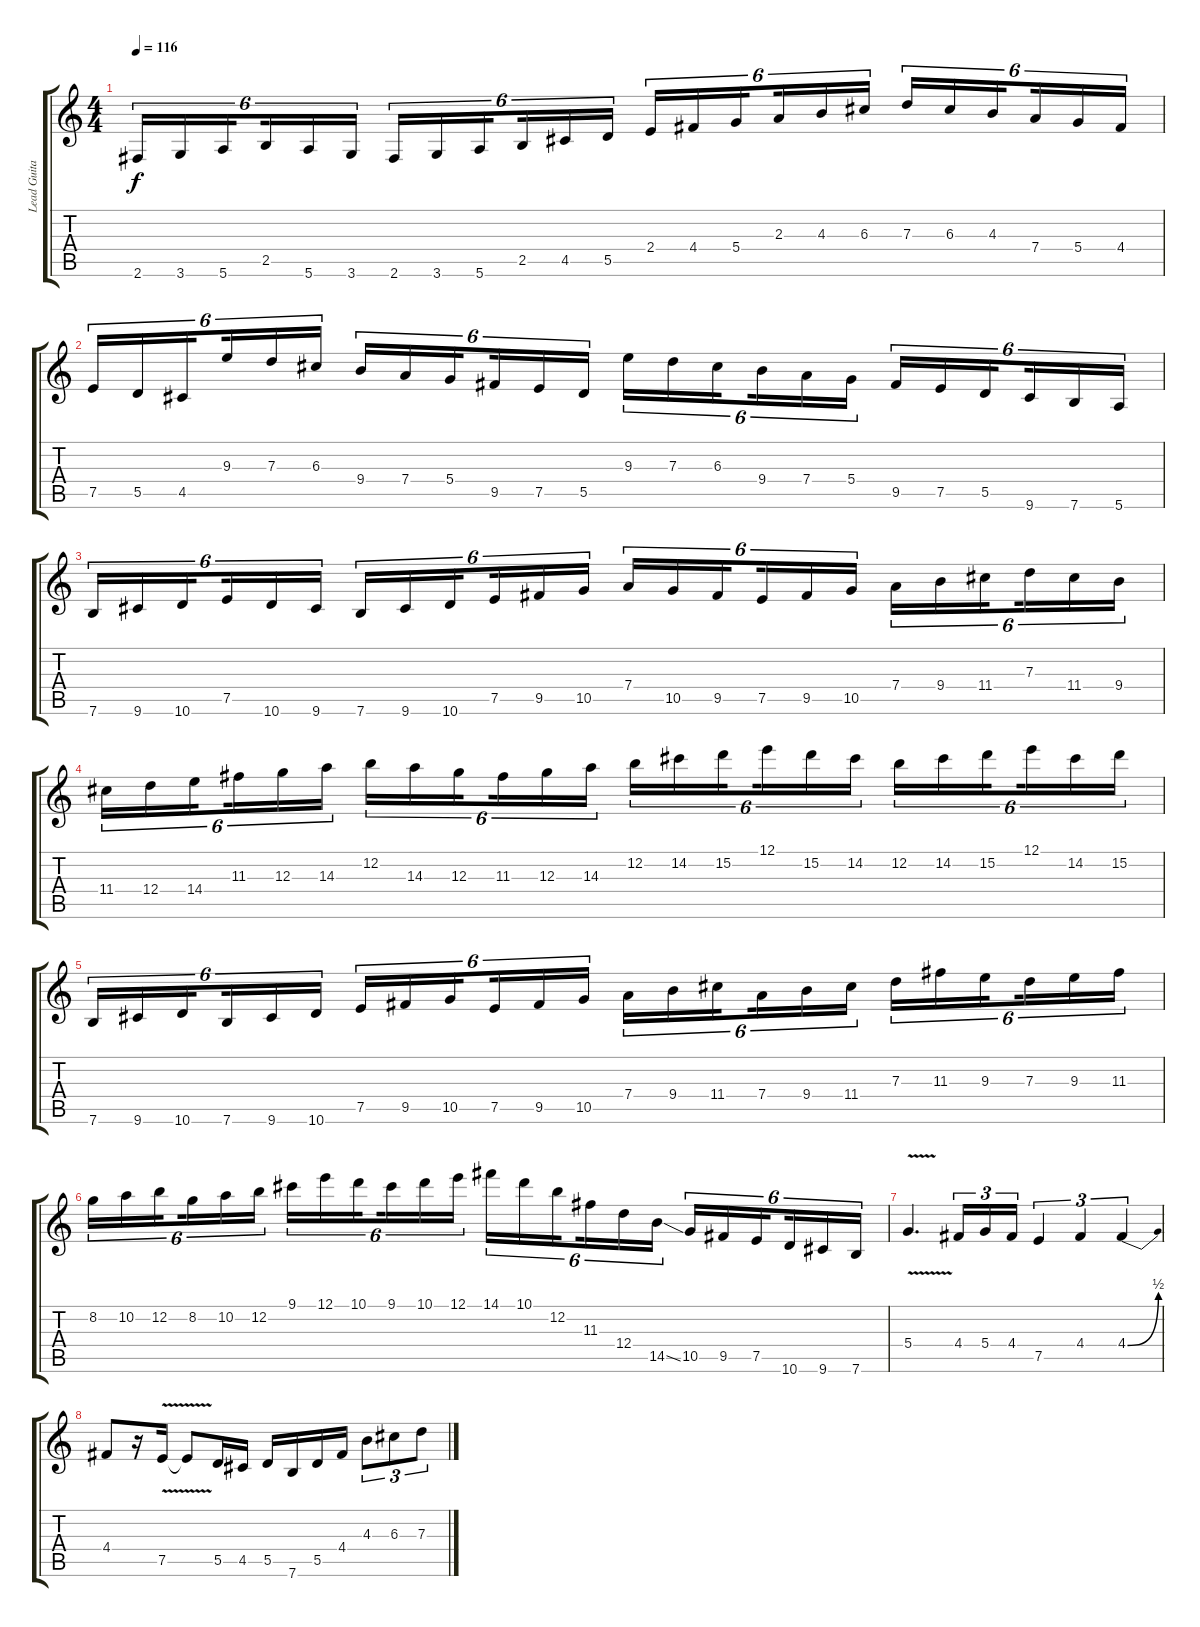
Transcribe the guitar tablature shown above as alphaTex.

\track ("Lead Guitar" "Lead Guita") {instrument distortionguitar}
\staff {score tabs}
\tuning (E4 B3 G3 D3 A2 E2) {hide}
\ts (4 4)
\tempo 116
\clef g2
\ks c
2.6.16{tu (6 4) dy f} 3.6.16{tu (6 4)} 5.6.16{tu (6 4) beam splitsecondary} 2.5.16{tu (6 4)} 5.6.16{tu (6 4)} 3.6.16{tu (6 4)} 2.6.16{tu (6 4)} 3.6.16{tu (6 4)} 5.6.16{tu (6 4) beam splitsecondary} 2.5.16{tu (6 4)} 4.5.16{tu (6 4)} 5.5.16{tu (6 4)} 2.4.16{tu (6 4)} 4.4.16{tu (6 4)} 5.4.16{tu (6 4) beam splitsecondary} 2.3.16{tu (6 4)} 4.3.16{tu (6 4)} 6.3.16{tu (6 4)} 7.3.16{tu (6 4)} 6.3.16{tu (6 4)} 4.3.16{tu (6 4) beam splitsecondary} 7.4.16{tu (6 4)} 5.4.16{tu (6 4)} 4.4.16{tu (6 4)} |
7.5.16{tu (6 4)} 5.5.16{tu (6 4)} 4.5.16{tu (6 4) beam splitsecondary} 9.3.16{tu (6 4)} 7.3.16{tu (6 4)} 6.3.16{tu (6 4)} 9.4.16{tu (6 4)} 7.4.16{tu (6 4)} 5.4.16{tu (6 4) beam splitsecondary} 9.5.16{tu (6 4)} 7.5.16{tu (6 4)} 5.5.16{tu (6 4)} 9.3.16{tu (6 4)} 7.3.16{tu (6 4)} 6.3.16{tu (6 4) beam splitsecondary} 9.4.16{tu (6 4)} 7.4.16{tu (6 4)} 5.4.16{tu (6 4)} 9.5.16{tu (6 4)} 7.5.16{tu (6 4)} 5.5.16{tu (6 4) beam splitsecondary} 9.6.16{tu (6 4)} 7.6.16{tu (6 4)} 5.6.16{tu (6 4)} |
7.6.16{tu (6 4)} 9.6.16{tu (6 4)} 10.6.16{tu (6 4) beam splitsecondary} 7.5.16{tu (6 4)} 10.6.16{tu (6 4)} 9.6.16{tu (6 4)} 7.6.16{tu (6 4)} 9.6.16{tu (6 4)} 10.6.16{tu (6 4) beam splitsecondary} 7.5.16{tu (6 4)} 9.5.16{tu (6 4)} 10.5.16{tu (6 4)} 7.4.16{tu (6 4)} 10.5.16{tu (6 4)} 9.5.16{tu (6 4) beam splitsecondary} 7.5.16{tu (6 4)} 9.5.16{tu (6 4)} 10.5.16{tu (6 4)} 7.4.16{tu (6 4)} 9.4.16{tu (6 4)} 11.4.16{tu (6 4) beam splitsecondary} 7.3.16{tu (6 4)} 11.4.16{tu (6 4)} 9.4.16{tu (6 4)} |
11.4.16{tu (6 4)} 12.4.16{tu (6 4)} 14.4.16{tu (6 4) beam splitsecondary} 11.3.16{tu (6 4)} 12.3.16{tu (6 4)} 14.3.16{tu (6 4)} 12.2.16{tu (6 4)} 14.3.16{tu (6 4)} 12.3.16{tu (6 4) beam splitsecondary} 11.3.16{tu (6 4)} 12.3.16{tu (6 4)} 14.3.16{tu (6 4)} 12.2.16{tu (6 4)} 14.2.16{tu (6 4)} 15.2.16{tu (6 4) beam splitsecondary} 12.1.16{tu (6 4)} 15.2.16{tu (6 4)} 14.2.16{tu (6 4)} 12.2.16{tu (6 4)} 14.2.16{tu (6 4)} 15.2.16{tu (6 4) beam splitsecondary} 12.1.16{tu (6 4)} 14.2.16{tu (6 4)} 15.2.16{tu (6 4)} |
7.6.16{tu (6 4)} 9.6.16{tu (6 4)} 10.6.16{tu (6 4) beam splitsecondary} 7.6.16{tu (6 4)} 9.6.16{tu (6 4)} 10.6.16{tu (6 4)} 7.5.16{tu (6 4)} 9.5.16{tu (6 4)} 10.5.16{tu (6 4) beam splitsecondary} 7.5.16{tu (6 4)} 9.5.16{tu (6 4)} 10.5.16{tu (6 4)} 7.4.16{tu (6 4)} 9.4.16{tu (6 4)} 11.4.16{tu (6 4) beam splitsecondary} 7.4.16{tu (6 4)} 9.4.16{tu (6 4)} 11.4.16{tu (6 4)} 7.3.16{tu (6 4)} 11.3.16{tu (6 4)} 9.3.16{tu (6 4) beam splitsecondary} 7.3.16{tu (6 4)} 9.3.16{tu (6 4)} 11.3.16{tu (6 4)} |
8.2.16{tu (6 4)} 10.2.16{tu (6 4)} 12.2.16{tu (6 4) beam splitsecondary} 8.2.16{tu (6 4)} 10.2.16{tu (6 4)} 12.2.16{tu (6 4)} 9.1.16{tu (6 4)} 12.1.16{tu (6 4)} 10.1.16{tu (6 4) beam splitsecondary} 9.1.16{tu (6 4)} 10.1.16{tu (6 4)} 12.1.16{tu (6 4)} 14.1.16{tu (6 4)} 10.1.16{tu (6 4)} 12.2.16{tu (6 4) beam splitsecondary} 11.3.16{tu (6 4)} 12.4.16{tu (6 4)} 14.5{ss}.16{tu (6 4)} 10.5.16{tu (6 4)} 9.5.16{tu (6 4)} 7.5.16{tu (6 4) beam splitsecondary} 10.6.16{tu (6 4)} 9.6.16{tu (6 4)} 7.6.16{tu (6 4)} |
5.4{v}.4{d} 4.4.16{tu (3 2)} 5.4.16{tu (3 2)} 4.4.16{tu (3 2)} 7.5.4{tu (3 2)} 4.4.4{tu (3 2)} 4.4{be (bend 0 0 60 2)}.4{tu (3 2)} |
4.4.8 r.16 7.5{v}.16 7.5{t}.8 5.5.16 4.5.16 5.5.16 7.6.16 5.5.16 4.4.16 4.3.8{tu (3 2)} 6.3.8{tu (3 2)} 7.3.8{tu (3 2)}
